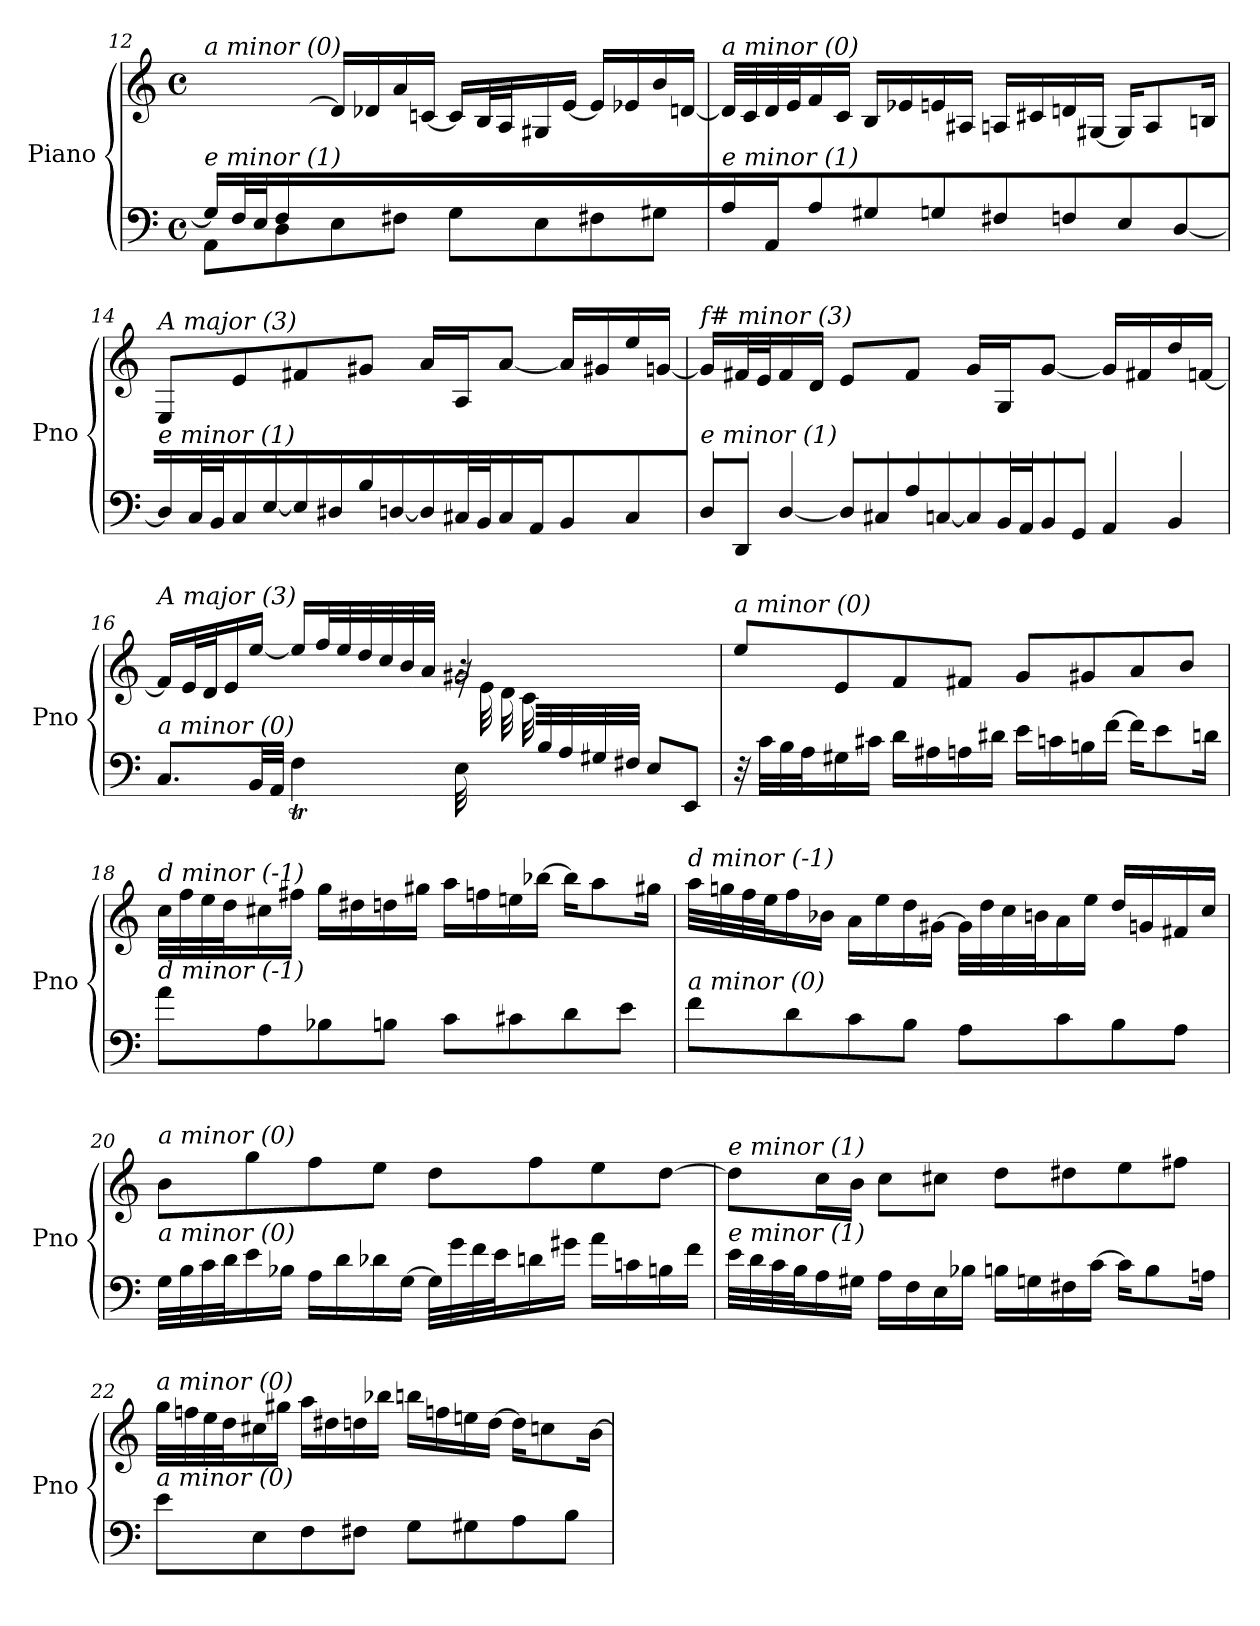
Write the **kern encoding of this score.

**kern	**kern
*part1	*part1
*staff2	*staff1
*I"Piano	*
*I'Pno	*
*clefF4	*clefG2
*k[]	*k[]
*M4/4	*M4/4
*met(c)	*met(c)
=12	=12
*^	*
!	!	!LO:TX:i:t=a minor (0)
!LO:TX:i:t=e minor (1)	!	!
16G/LL]	8AA\L	8.ryy
32F/L	.	.
32E/J	.	.
16F/	8D\	.
2ryy	.	[16d\JJ
.	8E\	16d/LL]
.	.	16d-Xi/
.	8F#X\J	16a/
.	.	[16cn/JJ
.	8G\L	16c/LL]
.	.	32B/L
.	.	32A/J
.	8E\	16G#X/
4ryy	.	[16e/JJ
.	8F#X\	16e/LL]
.	.	16e-Xi/
.	8G#X\J	16b/
16ryy	.	[16dn/JJ
*v	*v	*
!!LO:LB:g=z
=13	=13
!	!LO:TX:i:t=a minor (0)
!LO:TX:i:t=e minor (1)	!
16A\LL	32d/LLL]
.	32c/
16AA\J	32d/
.	32e/J
8A\J	16f/
.	16c/JJ
8G#X\L	16B/LL
.	16e-Xi/
8Gn\J	16e/
.	16A#Xi/JJ
8F#X\L	16A/LL
.	16c#X/
8Fn\	16dn/
.	[16G#X/JJ
8E\	16G#/KL]
.	8A/
[8D\J	.
.	16Bn/Jk
=14	=14
!	!LO:TX:i:t=A major (3)
!LO:TX:i:t=e minor (1)	!
16D\LL]	8E/L
32C\L	.
32BB\J	.
16C\	8e/
[16E\JJ	.
16E\LL]	8f#X/
16D#X\	.
16B\	8g#X/J
[16Dn\JJ	.
16D/LL]	16a/LL
32C#X/L	16A/J
32BB/J	.
16C#/	[8a/J
16AA/JJ	.
8BB/L	16a/LL]
.	16g#X/
8C#/J	16ee/
.	[16gn/JJ
!!LO:LB:g=z
=15	=15
!	!LO:TX:i:t=f# minor (3)
!LO:TX:i:t=e minor (1)	!
16D/LL	16g/LL]
16DD/J	32f#X/L
.	32e/J
[8D/J	16f#/
.	16d/JJ
16D/LL]	8e/L
16C#X/	.
16A/	8f#/J
[16Cn/JJ	.
16C/LL]	16g/LL
32BB/L	16G/J
32AA/J	.
16BB/	[8g/J
16GG/JJ	.
8AA/L	16g/LL]
.	16f#X/
8BB/J	16dd/
.	[16fn/JJ
=16	=16
*^	*^
!	!	!LO:TX:i:t=A major (3)	!
!LO:TX:i:t=a minor (0)	!	!	!
2ryy	8.C/L	16f/LL]	2ryy
.	.	32e/L	.
.	.	32d/J	.
.	.	16e/	.
.	32BB/LL	[16ee/JJ	.
.	32AA/JJJ	.	.
.	4FT\	16ee/LL]	.
.	.	32ff/L	.
.	.	32ee/	.
.	.	32dd/	.
.	.	32cc/	.
.	.	32b/	.
.	.	32a/JJJ	.
8ryy	32E\	2g#X/	32rg
.	32ryy	.	32e\LLL
.	16ryy	.	32d\
.	.	.	32c\
32B/	8ryy	.	8ryy
32A/	.	.	.
32G#X/	.	.	.
32F#X/JJJ	.	.	.
4ryy	8E/L	.	4ryy
.	8EE/J	.	.
*	*	*v	*v
!!LO:LB:g=z
=17	=17	=17
!	!	!LO:TX:i:t=a minor (0)
!LO:TX:i:t=a minor (0)	!	!
*v	*v	*
32r	8ee\L
32c\LLL	.
32B\	.
32A\J	.
16G#X\	8e/
16c#X\JJ	.
16d\LL	8f/
16A#Xi\	.
16A\	8f#X/J
16d#X\JJ	.
16e\LL	8g/L
16cn\	.
16Bn\	8g#X/
[16f\JJ	.
16f\KL]	8a/
8e\	.
.	8b/J
16dn\Jk	.
=18	=18
!	!LO:TX:i:t=d minor (-1)
!LO:TX:i:t=d minor (-1)	!
8a\L	32cc\LLL
.	32ff\
.	32ee\
.	32dd\J
8A\	16cc#X\
.	16ff#X\JJ
8B-X\	16gg\LL
.	16dd#Xi\
8Bn\J	16dd\
.	16gg#X\JJ
8c\L	16aa\LL
.	16ffn\
8c#X\	16een\
.	[16bb-X\JJ
8d\	16bb-\KL]
.	8aa\
8e\J	.
.	16gg#X\Jk
!!LO:LB:g=z
=19	=19
!	!LO:TX:i:t=d minor (-1)
!LO:TX:i:t=a minor (0)	!
8f\L	32aa\LLL
.	32ggn\
.	32ff\
.	32ee\J
8d\	16ff\
.	16b-X\JJ
8c\	16a\LL
.	16ee\
8B\J	16dd\
.	[16g#X\JJ
8A\L	32g#\LLL]
.	32dd\
.	32cc\
.	32bn\J
8c\	16a\
.	16ee\JJ
8B\	16dd/LL
.	16gn/
8A\J	16f#X/
.	16cc/JJ
=20	=20
!	!LO:TX:i:t=a minor (0)
!LO:TX:i:t=a minor (0)	!
32G\LLL	8b\L
32B\	.
32c\	.
32d\J	.
16e\	8gg\
16B-X\JJ	.
16A\LL	8ff\
16d\	.
16d-Xi\	8ee\J
[16G\JJ	.
32G\LLL]	8dd\L
32g\	.
32f\	.
32e\J	.
16d\	8ff\
16g#X\JJ	.
16a\LL	8ee\
16cn\	.
16Bn\	[8dd\J
16f\JJ	.
!!LO:LB:g=z
=21	=21
!	!LO:TX:i:t=e minor (1)
!LO:TX:i:t=e minor (1)	!
32e\LLL	8dd\L]
32d\	.
32c\	.
32B\J	.
16A\	16cc\L
16G#Xj\JJ	16b\JJ
16A\LL	8cc\L
16F\	.
16E\	8cc#X\J
16B-Xi\JJ	.
16B\LL	8dd\L
16Gn\	.
16F#X\	8dd#X\
[16c\JJ	.
16c\KL]	8ee\
8B\	.
.	8ff#X\J
16An\Jk	.
=22	=22
!	!LO:TX:i:t=a minor (0)
!LO:TX:i:t=a minor (0)	!
8e\L	32gg\LLL
.	32ffn\
.	32ee\
.	32dd\J
8E\	16cc#X\
.	16gg#X\JJ
8F\	16aa\LL
.	16dd#Xi\
8F#X\J	16dd\
.	16bb-Xi\JJ
8G\L	16bb\LL
.	16ffn\
8G#X\	16een\
.	[16dd\JJ
8A\	16dd\KL]
.	8ccn\
8B\J	.
.	[16b\Jk
=	=
*-	*-
